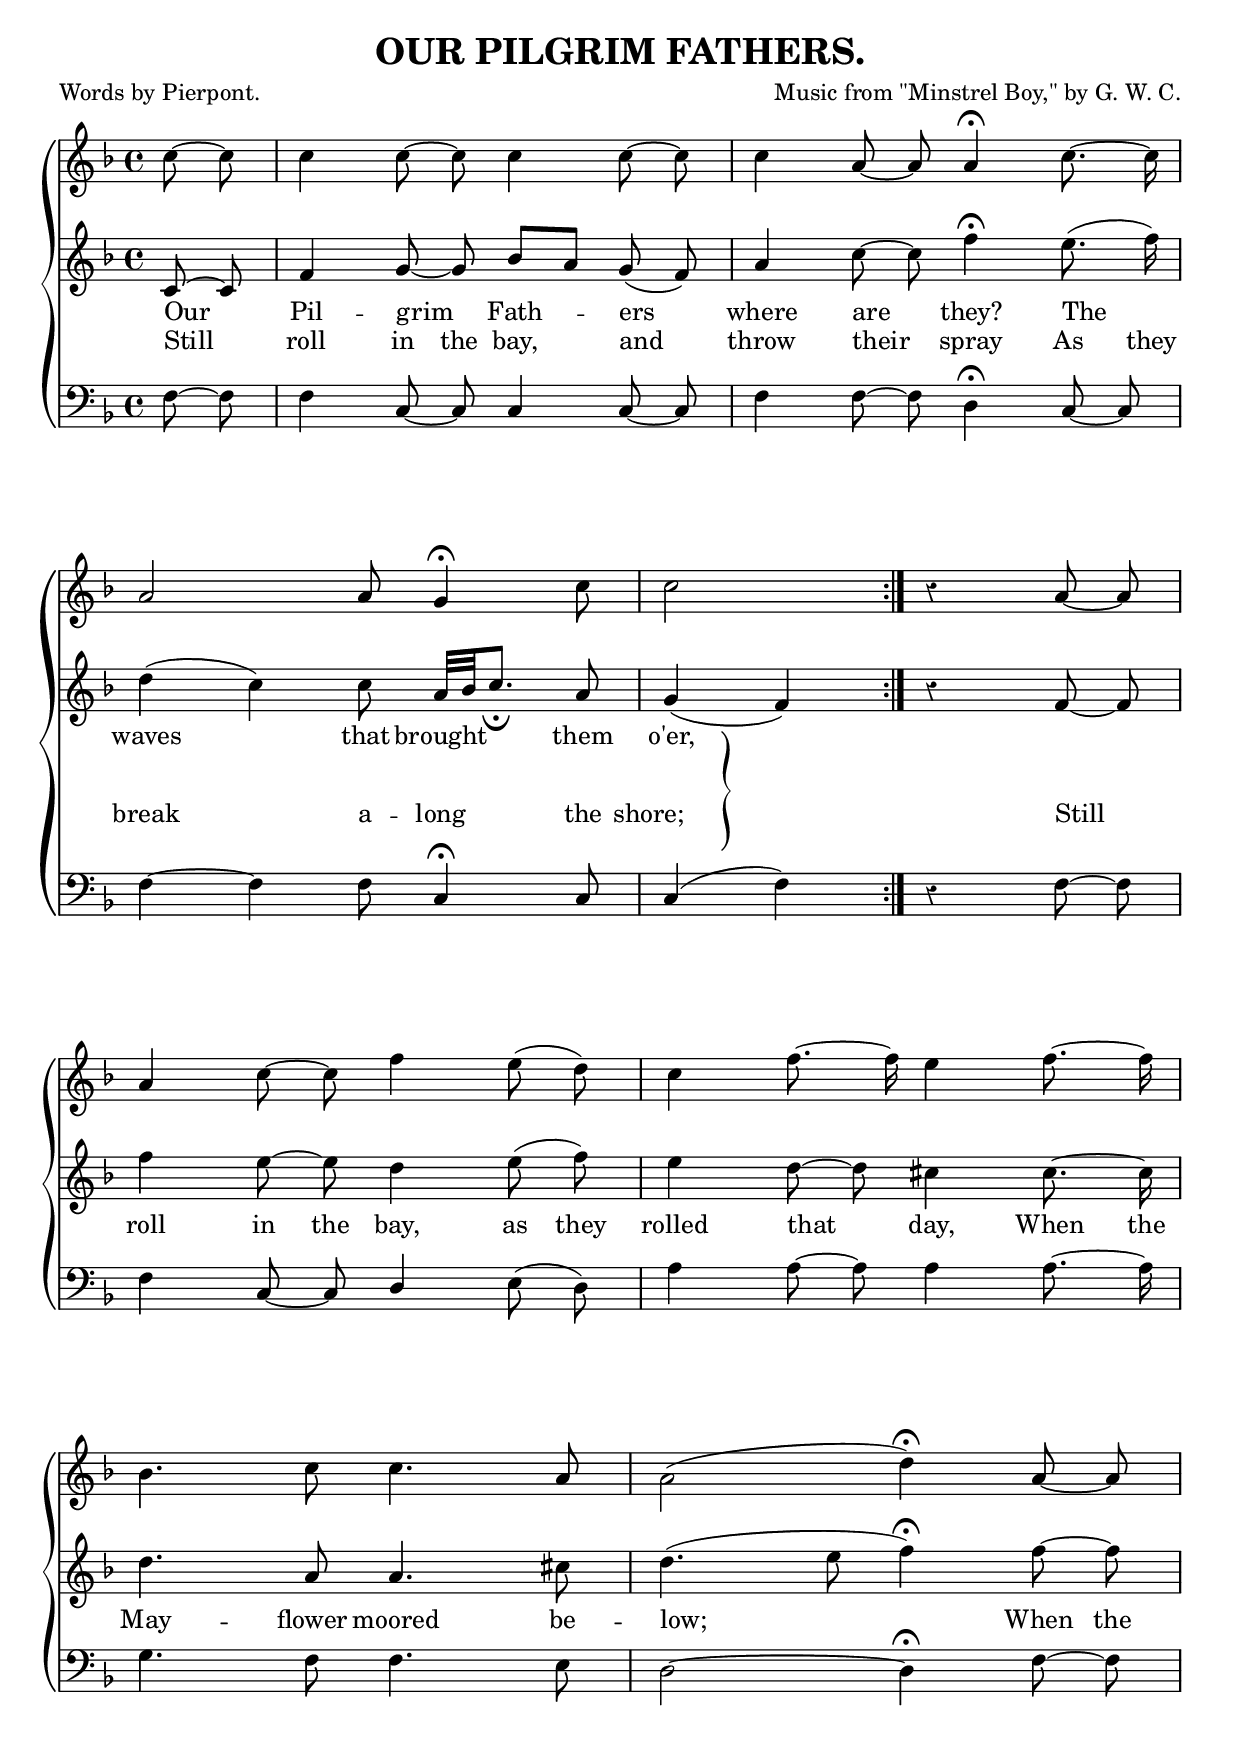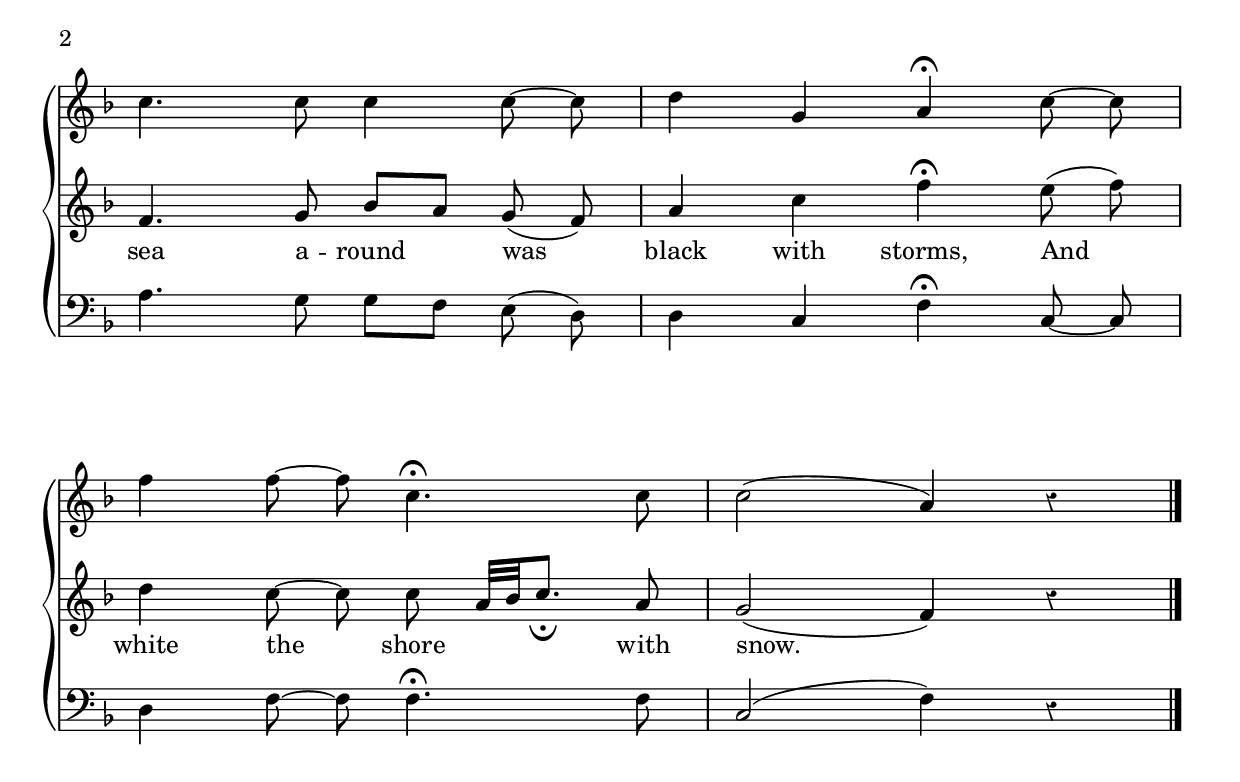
\version "2.10"
\include "english.ly"

\header {
  title = "OUR PILGRIM FATHERS."
  poet = "Words by Pierpont."
  composer = "Music from \"Minstrel Boy,\" by G. W. C."
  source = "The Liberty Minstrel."
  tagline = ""
}

leftbrace = \markup {\override #'(font-encoding . fetaBraces) \lookup #"brace140" }

rightbrace = \markup {\rotate #180 \leftbrace }


verseOne = \lyricmode {
  Our Pil -- grim Fath -- ers where are they? The
  \set ignoreMelismata = ##t waves that \unset ignoreMelismata brought them o'er,
}

verseTwo = \lyricmode {
  Still roll \set ignoreMelismata = ##t in the bay, and _ throw their _ spray As they
  break a -- long the \markup{ "shore;" \hspace #3 \raise #3 \rightbrace } Still _ 
  roll in the bay, as they rolled that _ day, When the
  May -- flower moored be -- low; _  When the
  sea a -- round was _ black with storms, And _
  \unset ignoreMelismata white the shore with snow.
}

trebleOne =  \relative c' {
  \key f \major
  \time 4/4
  \clef treble
  \autoBeamOff
  \override Staff.TimeSignature #'style = #'()

  \repeat volta 2 { 
  \partial 4 c'8 ~ c |
      c4 c8 ~ c c4 c8 ~ c |
      c4 a8 ~ a a4^\fermata c8. ~ c16 
      |

  \break    
  a2 a8 g4^\fermata c8 |
      c2 } 
      r4 a8 ~ a |

  \break    
  a4 c8 ~ c f4 e8( d) |
      c4 f8. ~ f16 e4 f8. ~ f16 |
  
  \break    
   bf,4. c8 c4. a8 |
   \stemDown a2 ( \stemNeutral d4) ^\fermata a8 ~ a |
  
  \break    
  c4. c8 c4 c8 ~ c |
      d4 g, a^\fermata c8 ~ c |

  \break    
  f4 f8 ~ f c4.\fermata c8 |
      c2( a4) r4 \bar "|."
}

trebleTwo =  \relative c' {
  \key f \major
  \time 4/4
  \clef treble
  \autoBeamOff
  \override Staff.TimeSignature #'style = #'()

  \repeat volta 2 {
  \partial 4 \tieUp c8 ~ c |
      f4 \tieDown g8 ~ g bf[ a] g( f) |
      a4 \tieUp c8 ~ c f4^\fermata e8.( f16) |

  \break    
  d4( c) c8 \stemUp a32[bf c8.]_\fermata a8 |
      \slurDown g4( f) }
      r \tieDown f8 ~ f |

  \break    
   \tieUp \stemNeutral f'4 e8 ~ e d4 \slurUp e8( f) |
      e4 d8 ~ d cs4 cs8. ~ cs16 |
  
  \break    
  d4. a8 a4. cs8 |
      d4.( e8 f4^\fermata) f8 ~ f |

  \break    
  f,4. g8 bf[ a] \slurDown g( f) |
      a4 c f^\fermata \slurUp e8( f) |

  \break    
  d4 c8 ~ c c \stemUp a32[ bf c8._\fermata] a8 |
      \slurDown g2( f4) r \bar "|."
}

bass =  \relative c {
   \key f \major
   \time 4/4
   \clef bass
   \autoBeamOff
   \override Staff.TimeSignature #'style = #'()

  \repeat volta 2 {
  \partial 4 f8 ~ f |
      f4 c8 ~ c c4 c8 ~ c |
      f4 f8 ~ f d4^\fermata c8 ~ c |

  \break    
  f4 ~ f f8 c4^\fermata c8 |
      c4( f) }
      r4 f8 ~ f |

  \break    
  f4 c8 ~ c \stemUp d4 \stemNeutral e8( d) |
      a'4 a8 ~ a a4 a8. ~ a16 |
  
  \break    
  g4. f8 f4. e8 |
      d2 ~ d4^\fermata f8 ~ f |

  \break    
  a4. g8 g[ f] e( d) |
  d4 c f^\fermata c8 ~ c |

  \break
  d4 f8 ~ f f4.\fermata f8 |
      c2( f4) r \bar "|."
}

\score { 
  \new ChoirStaff \with{systemStartDelimiter = #'SystemStartBrace }	
   <<
     \new Staff = "upperOne"  \new Voice = "trebleOne" { \trebleOne }
     \new Staff = "upperTwo" \new Voice = "trebleTwo" { \trebleTwo }
     \new Lyrics \lyricsto "trebleOne" { \verseOne }
     \new Lyrics \lyricsto "trebleOne" { \verseTwo }
     \new Staff = "bass"  \new Voice = "bass" { \bass }
   >>
   
\layout {
	indent=0
	\context { \Staff \override Rest #'style = #'classical }
	\context { \Score \remove "Bar_number_engraver" }
	\context { \Score \override PaperColumn #'keep-inside-line = ##t }

	  }

}


\score { 
  \new ChoirStaff \with{systemStartDelimiter = #'SystemStartBrace }	
   <<
    \new Staff = "upper"  
          <<
    \new Voice = "trebleOne" { \unfoldRepeats \trebleOne  }
    \new Voice = "trebleTwo" { \unfoldRepeats \trebleTwo }
           >>
    \new Staff = "lower"  \new Voice = "bass" { \unfoldRepeats \bass  }
   >>
  	  
\midi { \context { \Score tempoWholesPerMinute = #(ly:make-moment 92 4 ) }}    

}

%%Transcriber's Notes:

%%Added missing fermatas at system 1, trebleOne staff, bar 3; and at system 5, trebleOne staff, bar 2.

%%5th system, bass staff, last bar: added slur to match other staffs.

%%Last system, trebleTwo staff, bar 1: added eighth note to correct beat count.

